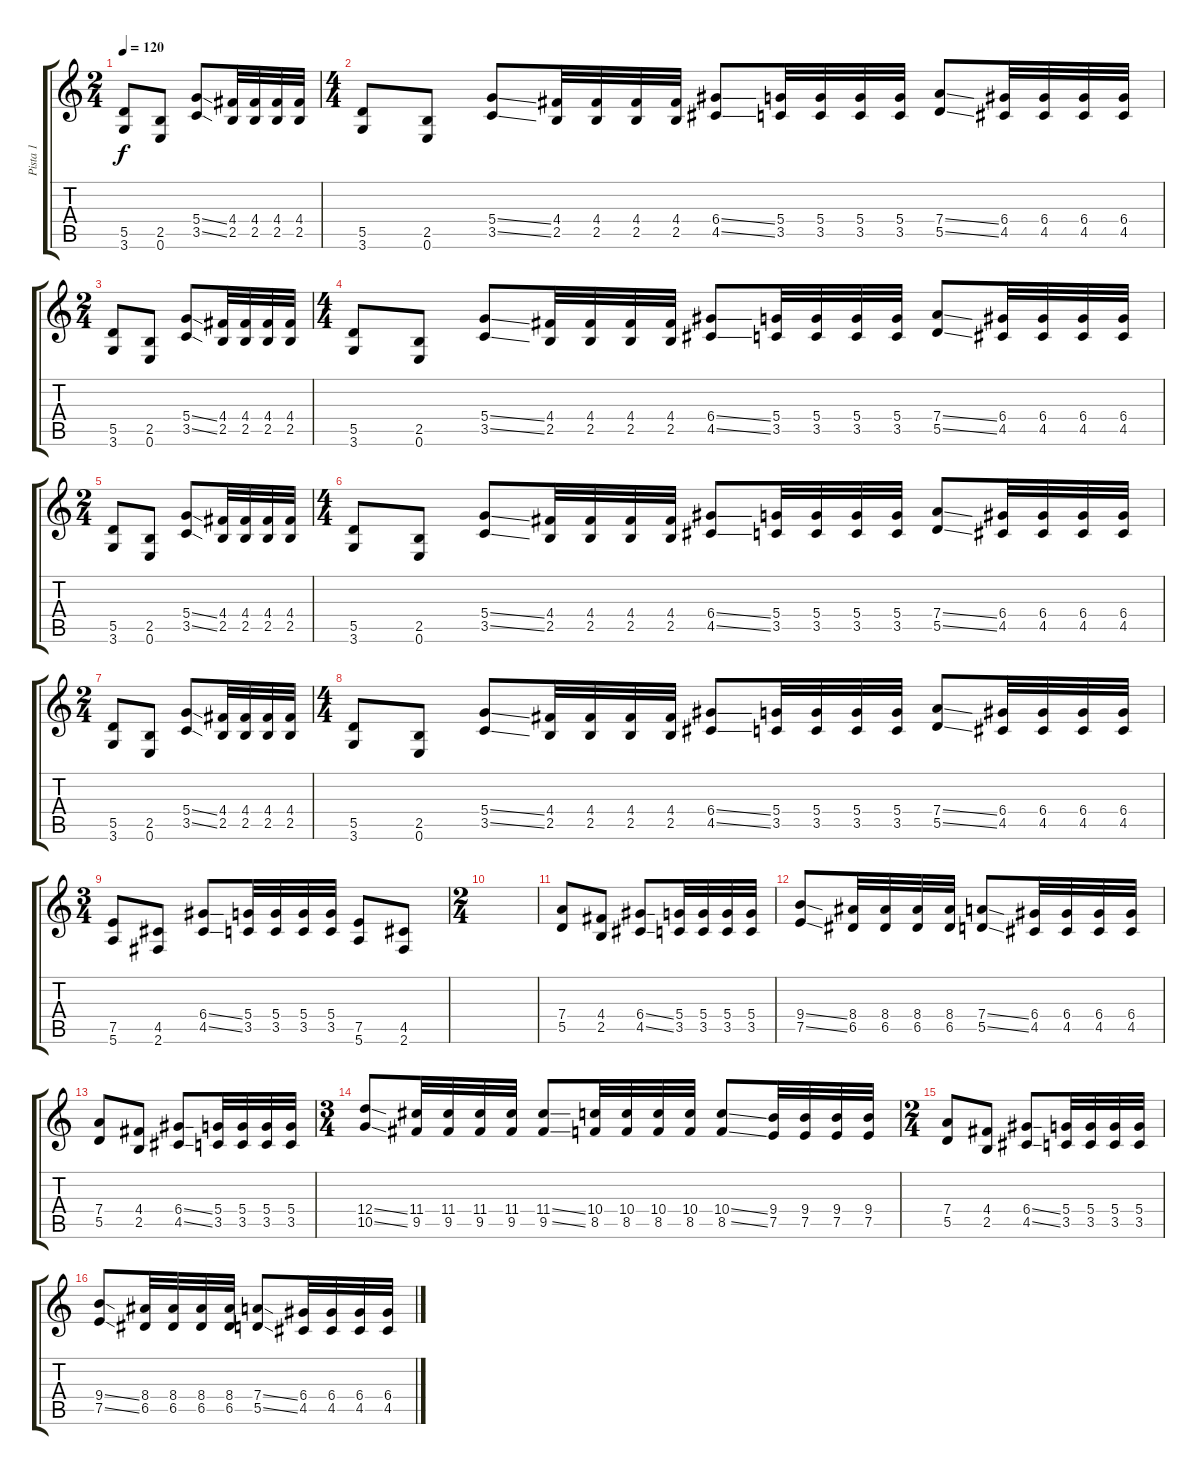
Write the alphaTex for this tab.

\track ("Pista 1" "Pista 1") {instrument distortionguitar}
\staff {score tabs}
\tuning (E4 B3 G3 D3 A2 E2) {hide}
\ts (2 4)
\tempo 120
\clef g2
\ks c
(5.5 3.6).8{dy f} (2.5 0.6).8 (5.4{ss} 3.5{ss}).8 (4.4 2.5).32 (4.4 2.5).32 (4.4 2.5).32 (4.4 2.5).32 |
\ts (4 4)
(5.5 3.6).8 (2.5 0.6).8 (5.4{ss} 3.5{ss}).8 (4.4 2.5).32 (4.4 2.5).32 (4.4 2.5).32 (4.4 2.5).32 (6.4{ss} 4.5{ss}).8 (5.4 3.5).32 (5.4 3.5).32 (5.4 3.5).32 (5.4 3.5).32 (7.4{ss} 5.5{ss}).8 (6.4 4.5).32 (6.4 4.5).32 (6.4 4.5).32 (6.4 4.5).32 |
\ts (2 4)
(5.5 3.6).8 (2.5 0.6).8 (5.4{ss} 3.5{ss}).8 (4.4 2.5).32 (4.4 2.5).32 (4.4 2.5).32 (4.4 2.5).32 |
\ts (4 4)
(5.5 3.6).8 (2.5 0.6).8 (5.4{ss} 3.5{ss}).8 (4.4 2.5).32 (4.4 2.5).32 (4.4 2.5).32 (4.4 2.5).32 (6.4{ss} 4.5{ss}).8 (5.4 3.5).32 (5.4 3.5).32 (5.4 3.5).32 (5.4 3.5).32 (7.4{ss} 5.5{ss}).8 (6.4 4.5).32 (6.4 4.5).32 (6.4 4.5).32 (6.4 4.5).32 |
\ts (2 4)
(5.5 3.6).8 (2.5 0.6).8 (5.4{ss} 3.5{ss}).8 (4.4 2.5).32 (4.4 2.5).32 (4.4 2.5).32 (4.4 2.5).32 |
\ts (4 4)
(5.5 3.6).8 (2.5 0.6).8 (5.4{ss} 3.5{ss}).8 (4.4 2.5).32 (4.4 2.5).32 (4.4 2.5).32 (4.4 2.5).32 (6.4{ss} 4.5{ss}).8 (5.4 3.5).32 (5.4 3.5).32 (5.4 3.5).32 (5.4 3.5).32 (7.4{ss} 5.5{ss}).8 (6.4 4.5).32 (6.4 4.5).32 (6.4 4.5).32 (6.4 4.5).32 |
\ts (2 4)
(5.5 3.6).8 (2.5 0.6).8 (5.4{ss} 3.5{ss}).8 (4.4 2.5).32 (4.4 2.5).32 (4.4 2.5).32 (4.4 2.5).32 |
\ts (4 4)
(5.5 3.6).8 (2.5 0.6).8 (5.4{ss} 3.5{ss}).8 (4.4 2.5).32 (4.4 2.5).32 (4.4 2.5).32 (4.4 2.5).32 (6.4{ss} 4.5{ss}).8 (5.4 3.5).32 (5.4 3.5).32 (5.4 3.5).32 (5.4 3.5).32 (7.4{ss} 5.5{ss}).8 (6.4 4.5).32 (6.4 4.5).32 (6.4 4.5).32 (6.4 4.5).32 |
\ts (3 4)
(7.5 5.6).8 (4.5 2.6).8 (6.4{ss} 4.5{ss}).8 (5.4 3.5).32 (5.4 3.5).32 (5.4 3.5).32 (5.4 3.5).32 (7.5 5.6).8 (4.5 2.6).8 |
\ts (2 4)
|
(7.4 5.5).8 (4.4 2.5).8 (6.4{ss} 4.5{ss}).8 (5.4 3.5).32 (5.4 3.5).32 (5.4 3.5).32 (5.4 3.5).32 |
(9.4{ss} 7.5{ss}).8 (8.4 6.5).32 (8.4 6.5).32 (8.4 6.5).32 (8.4 6.5).32 (7.4{ss} 5.5{ss}).8 (6.4 4.5).32 (6.4 4.5).32 (6.4 4.5).32 (6.4 4.5).32 |
(7.4 5.5).8 (4.4 2.5).8 (6.4{ss} 4.5{ss}).8 (5.4 3.5).32 (5.4 3.5).32 (5.4 3.5).32 (5.4 3.5).32 |
\ts (3 4)
(12.4{ss} 10.5{ss}).8 (11.4 9.5).32 (11.4 9.5).32 (11.4 9.5).32 (11.4 9.5).32 (11.4{ss} 9.5{ss}).8 (10.4 8.5).32 (10.4 8.5).32 (10.4 8.5).32 (10.4 8.5).32 (10.4{ss} 8.5{ss}).8 (9.4 7.5).32 (9.4 7.5).32 (9.4 7.5).32 (9.4 7.5).32 |
\ts (2 4)
(7.4 5.5).8 (4.4 2.5).8 (6.4{ss} 4.5{ss}).8 (5.4 3.5).32 (5.4 3.5).32 (5.4 3.5).32 (5.4 3.5).32 |
(9.4{ss} 7.5{ss}).8 (8.4 6.5).32 (8.4 6.5).32 (8.4 6.5).32 (8.4 6.5).32 (7.4{ss} 5.5{ss}).8 (6.4 4.5).32 (6.4 4.5).32 (6.4 4.5).32 (6.4 4.5).32
